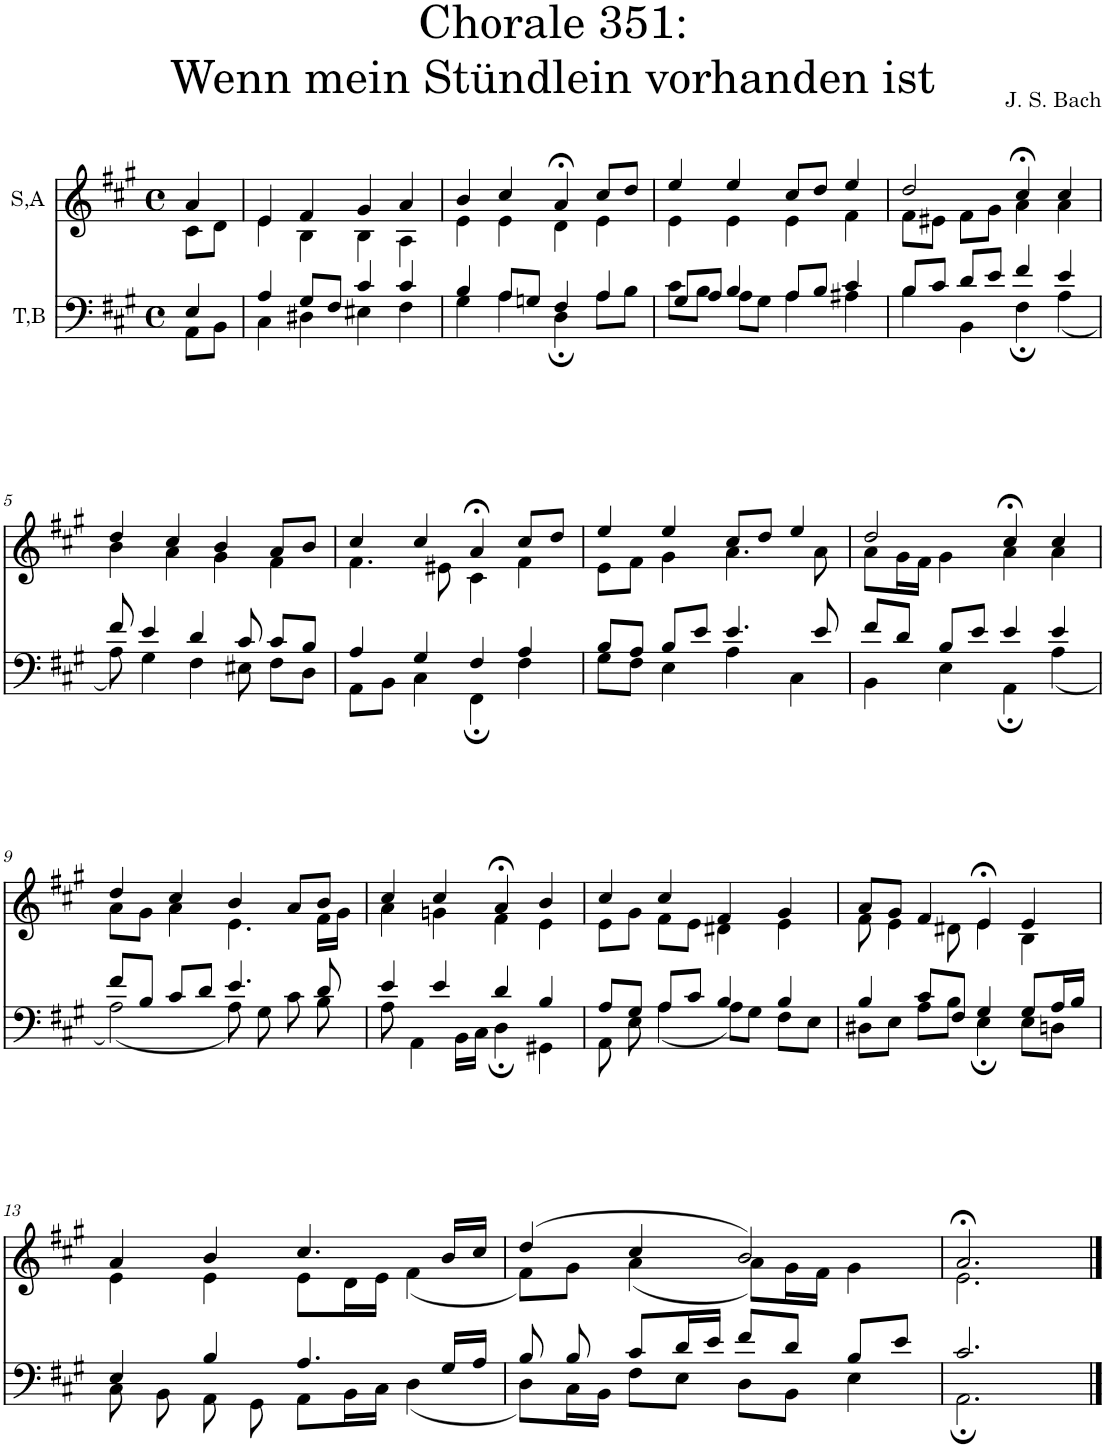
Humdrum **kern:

**kern	**kern
*part2	*part1
*staff2	*staff1
*I"T,B	*I"S,A
*clefF4	*clefG2
*k[f#c#g#]	*k[f#c#g#]
*M4/4	*M4/4
*met(c)	*met(c)
=	=
*^	*^
4E/	8AA\L	4a/	8c#\L
.	8BB\J	.	8d\J
=1	=1	=1	=1
4A/	4C#\	4e/	4e\
8G#/L	4D#X\	4f#/	4B\
8F#/J	.	.	.
4c#/	4E#X\	4g#/	4B\
4c#/	4F#\	4a/	4A\
=2	=2	=2	=2
4B/	4G#\	4b/	4e\
8A/L	4A\	4cc#/	4e\
8Gn/J	.	.	.
4F#/	4D;\	4a;</	4d\
4A/	8A\L	8cc#/L	4e\
.	8B\J	8dd/J	.
=3	=3	=3	=3
8G#/L	8c#\L	4ee/	4e\
8A/J	8B\J	.	.
4B/	8A\L	4ee/	4e\
.	8G#\J	.	.
8A/L	4A\	8cc#/L	4e\
8B/J	.	8dd/J	.
4c#/	4A#X\	4ee/	4f#\
=4	=4	=4	=4
8B/L	4B\	2dd/	8f#\L
8c#/J	.	.	8e#X\J
8d/L	4BB\	.	8f#\L
8e/J	.	.	8g#\J
4f#/	4F#;\	4cc#;</	4a\
4e/	(<4A\	4cc#/	4a\
!!LO:LB:g=z	!!
=5	=5	=5	=5
8f#/	8A\)	4dd/	4b\
4e/	4G#\	.	.
.	.	4cc#/	4a\
4d/	4F#\	.	.
.	.	4b/	4g#\
8c#/	8E#X\	.	.
8c#/L	8F#\L	8a/L	4f#\
8B/J	8D\J	8b/J	.
=6	=6	=6	=6
4A/	8AA\L	4cc#/	4.f#\
.	8BB\J	.	.
4G#/	4C#\	4cc#/	.
.	.	.	8e#X\
4F#/	4FF#;\	4a;</	4c#\
4A/	4F#\	8cc#/L	4f#\
.	.	8dd/J	.
=7	=7	=7	=7
8B/L	8G#\L	4ee/	8e\L
8A/J	8F#\J	.	8f#\J
8B/L	4E\	4ee/	4g#\
8e/J	.	.	.
4.e/	4A\	8cc#/L	4.a\
.	.	8dd/J	.
.	4C#\	4ee/	.
8e/	.	.	8a\
=8	=8	=8	=8
8f#/L	4BB\	2dd/	8a\L
8d/J	.	.	16g#\L
.	.	.	16f#\JJ
8B/L	4E\	.	4g#\
8e/J	.	.	.
4e/	4AA;\	4cc#;</	4a\
4e/	(<4A\	4cc#/	4a\
!!LO:LB:g=z	!!
=9	=9	=9	=9
8f#/L	(<2A\)	4dd/	8a\L
8B/J	.	.	8g#\J
8c#/L	.	4cc#/	4a\
8d/J	.	.	.
4.e/	8A\)	4b/	4.e\
.	8G#\	.	.
.	8c#\	8a/L	.
8d/	8B\	8b/J	16f#\LL
.	.	.	16g#\JJ
=10	=10	=10	=10
4e/	8A\	4cc#/	4a\
.	4AA\	.	.
4e/	.	4cc#/	4gn\
.	16BB\LL	.	.
.	16C#\JJ	.	.
4d/	4D;\	4a;</	4f#\
4B/	4GG#X\	4b/	4e\
=11	=11	=11	=11
8A/L	8AA\	4cc#/	8e\L
8G#/J	8E\	.	8g#\J
8A/L	(<4A\	4cc#/	8f#\L
8c#/J	.	.	8e\J
4B/	8A\L)	4f#/	4d#X\
.	8G#\J	.	.
4B/	8F#\L	4g#/	4e\
.	8E\J	.	.
=12	=12	=12	=12
4B/	8D#X\L	8a/L	8f#\
.	8E\J	8g#/J	4e\
8c#/L	8A\L	4f#/	.
8F#/J	8B\J	.	8d#X\
4G#/	4E;\	4e;</	4e\
8G#/L	8E\L	4e/	4B\
16A/L	8Dn\J	.	.
16B/JJ	.	.	.
!!LO:LB:g=z	!!
=13	=13	=13	=13
4E/	8C#\	4a/	4e\
.	8BB\	.	.
4B/	8AA\	4b/	4e\
.	8GG#\	.	.
4.A/	8AA\L	4.cc#/	8e\L
.	16BB\L	.	16d\L
.	16C#\JJ	.	16e\JJ
.	(<4D\	.	(<4f#\
16G#/LL	.	16b/LL	.
16A/JJ	.	16cc#/JJ	.
=14	=14	=14	=14
8B/	8D\L)	(>4dd/	8f#\L)
8B/	16C#\L	.	8g#\J
.	16BB\JJ	.	.
8c#/L	8F#\L	4cc#/	(<4a\
16d/L	8E\J	.	.
16e/JJ	.	.	.
8f#/L	8D\L	2b/)	8a\L)
8d/J	8BB\J	.	16g#\L
.	.	.	16f#\JJ
8B/L	4E\	.	4g#\
8e/J	.	.	.
=15	=15	=15	=15
2.c#/	2.AA;\	2.a;</	2.e\
*v	*v	*	*
*	*v	*v
==	==
*-	*-
